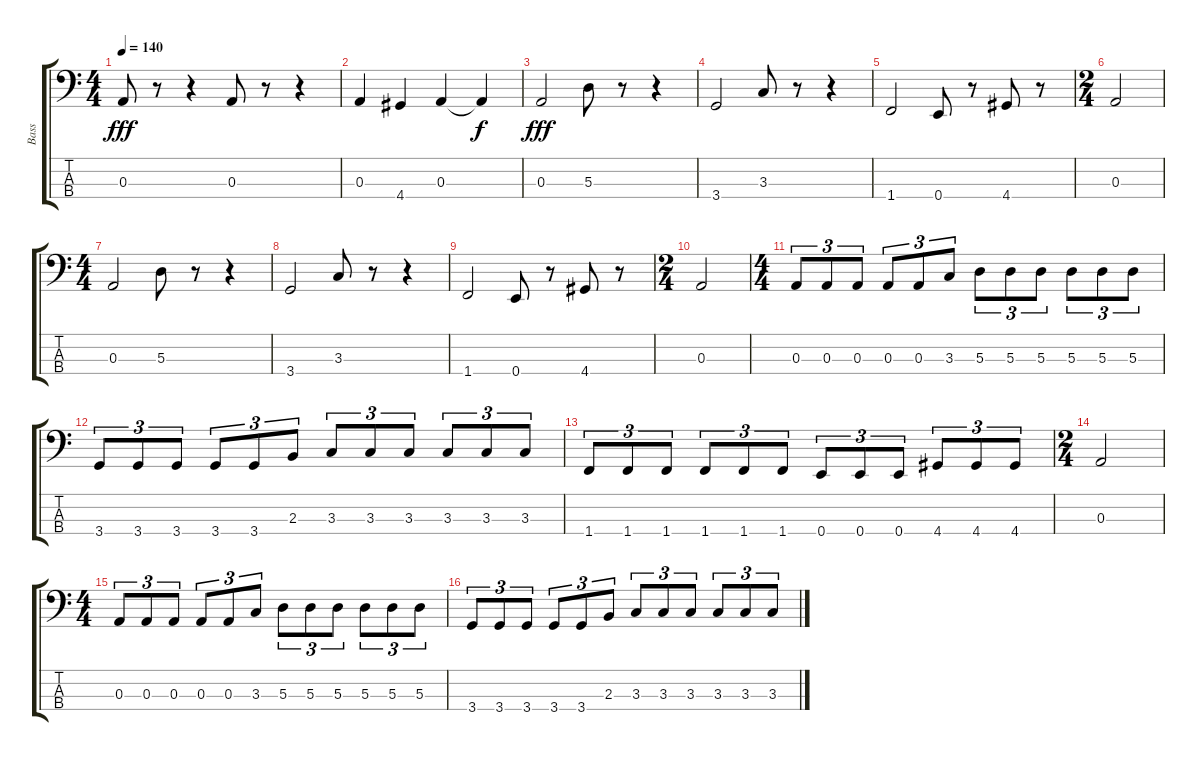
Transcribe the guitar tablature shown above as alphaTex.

\track ("Bass" "Bass") {instrument electricbassfinger}
\staff {score tabs}
\tuning (G2 D2 A1 E1) {hide}
\ts (4 4)
\tempo 140
\clef f4
\ks c
0.3.8{dy fff instrument electricbassfinger} r.8 r.4 0.3.8 r.8 r.4 |
0.3.4 4.4.4 0.3.4 0.3{t}.4{dy f} |
0.3.2{dy fff} 5.3.8 r.8 r.4 |
3.4.2 3.3.8 r.8 r.4 |
1.4.2 0.4.8 r.8 4.4.8 r.8 |
\ts (2 4)
0.3.2 |
\ts (4 4)
0.3.2 5.3.8 r.8 r.4 |
3.4.2 3.3.8 r.8 r.4 |
1.4.2 0.4.8 r.8 4.4.8 r.8 |
\ts (2 4)
0.3.2 |
\ts (4 4)
0.3.8{tu (3 2)} 0.3.8{tu (3 2)} 0.3.8{tu (3 2)} 0.3.8{tu (3 2)} 0.3.8{tu (3 2)} 3.3.8{tu (3 2)} 5.3.8{tu (3 2)} 5.3.8{tu (3 2)} 5.3.8{tu (3 2)} 5.3.8{tu (3 2)} 5.3.8{tu (3 2)} 5.3.8{tu (3 2)} |
3.4.8{tu (3 2)} 3.4.8{tu (3 2)} 3.4.8{tu (3 2)} 3.4.8{tu (3 2)} 3.4.8{tu (3 2)} 2.3.8{tu (3 2)} 3.3.8{tu (3 2)} 3.3.8{tu (3 2)} 3.3.8{tu (3 2)} 3.3.8{tu (3 2)} 3.3.8{tu (3 2)} 3.3.8{tu (3 2)} |
1.4.8{tu (3 2)} 1.4.8{tu (3 2)} 1.4.8{tu (3 2)} 1.4.8{tu (3 2)} 1.4.8{tu (3 2)} 1.4.8{tu (3 2)} 0.4.8{tu (3 2)} 0.4.8{tu (3 2)} 0.4.8{tu (3 2)} 4.4.8{tu (3 2)} 4.4.8{tu (3 2)} 4.4.8{tu (3 2)} |
\ts (2 4)
0.3.2 |
\ts (4 4)
0.3.8{tu (3 2)} 0.3.8{tu (3 2)} 0.3.8{tu (3 2)} 0.3.8{tu (3 2)} 0.3.8{tu (3 2)} 3.3.8{tu (3 2)} 5.3.8{tu (3 2)} 5.3.8{tu (3 2)} 5.3.8{tu (3 2)} 5.3.8{tu (3 2)} 5.3.8{tu (3 2)} 5.3.8{tu (3 2)} |
3.4.8{tu (3 2)} 3.4.8{tu (3 2)} 3.4.8{tu (3 2)} 3.4.8{tu (3 2)} 3.4.8{tu (3 2)} 2.3.8{tu (3 2)} 3.3.8{tu (3 2)} 3.3.8{tu (3 2)} 3.3.8{tu (3 2)} 3.3.8{tu (3 2)} 3.3.8{tu (3 2)} 3.3.8{tu (3 2)}
